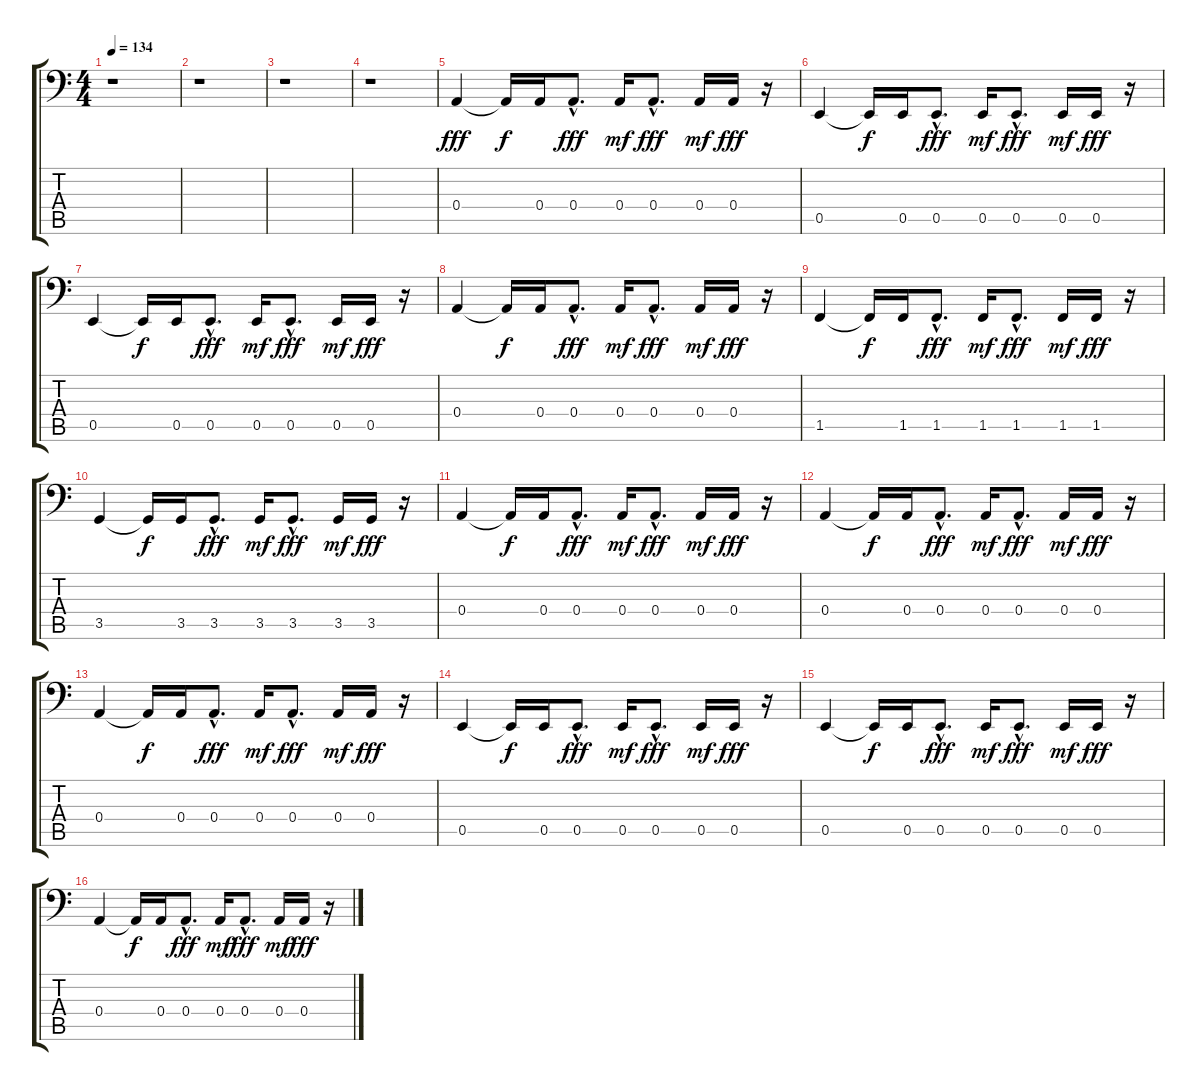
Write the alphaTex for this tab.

\track "" {instrument electricbassfinger}
\staff {score tabs}
\tuning (C3 G2 D2 A1 E1 B0) {hide}
\ts (4 4)
\tempo 134
\clef f4
\ks c
r.1{dy fff} |
r.1 |
r.1 |
r.1 |
0.4.4{volume 12 instrument electricbassfinger} 0.4{t}.16{dy f} 0.4.16 0.4{hac}.8{d dy fff} 0.4.16{dy mf} 0.4{hac}.8{d dy fff} 0.4.16{dy mf} 0.4.16{dy fff} r.16 |
0.5.4 0.5{t}.16{dy f} 0.5.16 0.5{hac}.8{d dy fff} 0.5.16{dy mf} 0.5{hac}.8{d dy fff} 0.5.16{dy mf} 0.5.16{dy fff} r.16 |
0.5.4 0.5{t}.16{dy f} 0.5.16 0.5{hac}.8{d dy fff} 0.5.16{dy mf} 0.5{hac}.8{d dy fff} 0.5.16{dy mf} 0.5.16{dy fff} r.16 |
0.4.4 0.4{t}.16{dy f} 0.4.16 0.4{hac}.8{d dy fff} 0.4.16{dy mf} 0.4{hac}.8{d dy fff} 0.4.16{dy mf} 0.4.16{dy fff} r.16 |
1.5.4 1.5{t}.16{dy f} 1.5.16 1.5{hac}.8{d dy fff} 1.5.16{dy mf} 1.5{hac}.8{d dy fff} 1.5.16{dy mf} 1.5.16{dy fff} r.16 |
3.5.4 3.5{t}.16{dy f} 3.5.16 3.5{hac}.8{d dy fff} 3.5.16{dy mf} 3.5{hac}.8{d dy fff} 3.5.16{dy mf} 3.5.16{dy fff} r.16 |
0.4.4 0.4{t}.16{dy f} 0.4.16 0.4{hac}.8{d dy fff} 0.4.16{dy mf} 0.4{hac}.8{d dy fff} 0.4.16{dy mf} 0.4.16{dy fff} r.16 |
0.4.4 0.4{t}.16{dy f} 0.4.16 0.4{hac}.8{d dy fff} 0.4.16{dy mf} 0.4{hac}.8{d dy fff} 0.4.16{dy mf} 0.4.16{dy fff} r.16 |
0.4.4{volume 12 instrument electricbassfinger} 0.4{t}.16{dy f} 0.4.16 0.4{hac}.8{d dy fff} 0.4.16{dy mf} 0.4{hac}.8{d dy fff} 0.4.16{dy mf} 0.4.16{dy fff} r.16 |
0.5.4 0.5{t}.16{dy f} 0.5.16 0.5{hac}.8{d dy fff} 0.5.16{dy mf} 0.5{hac}.8{d dy fff} 0.5.16{dy mf} 0.5.16{dy fff} r.16 |
0.5.4 0.5{t}.16{dy f} 0.5.16 0.5{hac}.8{d dy fff} 0.5.16{dy mf} 0.5{hac}.8{d dy fff} 0.5.16{dy mf} 0.5.16{dy fff} r.16 |
0.4.4 0.4{t}.16{dy f} 0.4.16 0.4{hac}.8{d dy fff} 0.4.16{dy mf} 0.4{hac}.8{d dy fff} 0.4.16{dy mf} 0.4.16{dy fff} r.16
